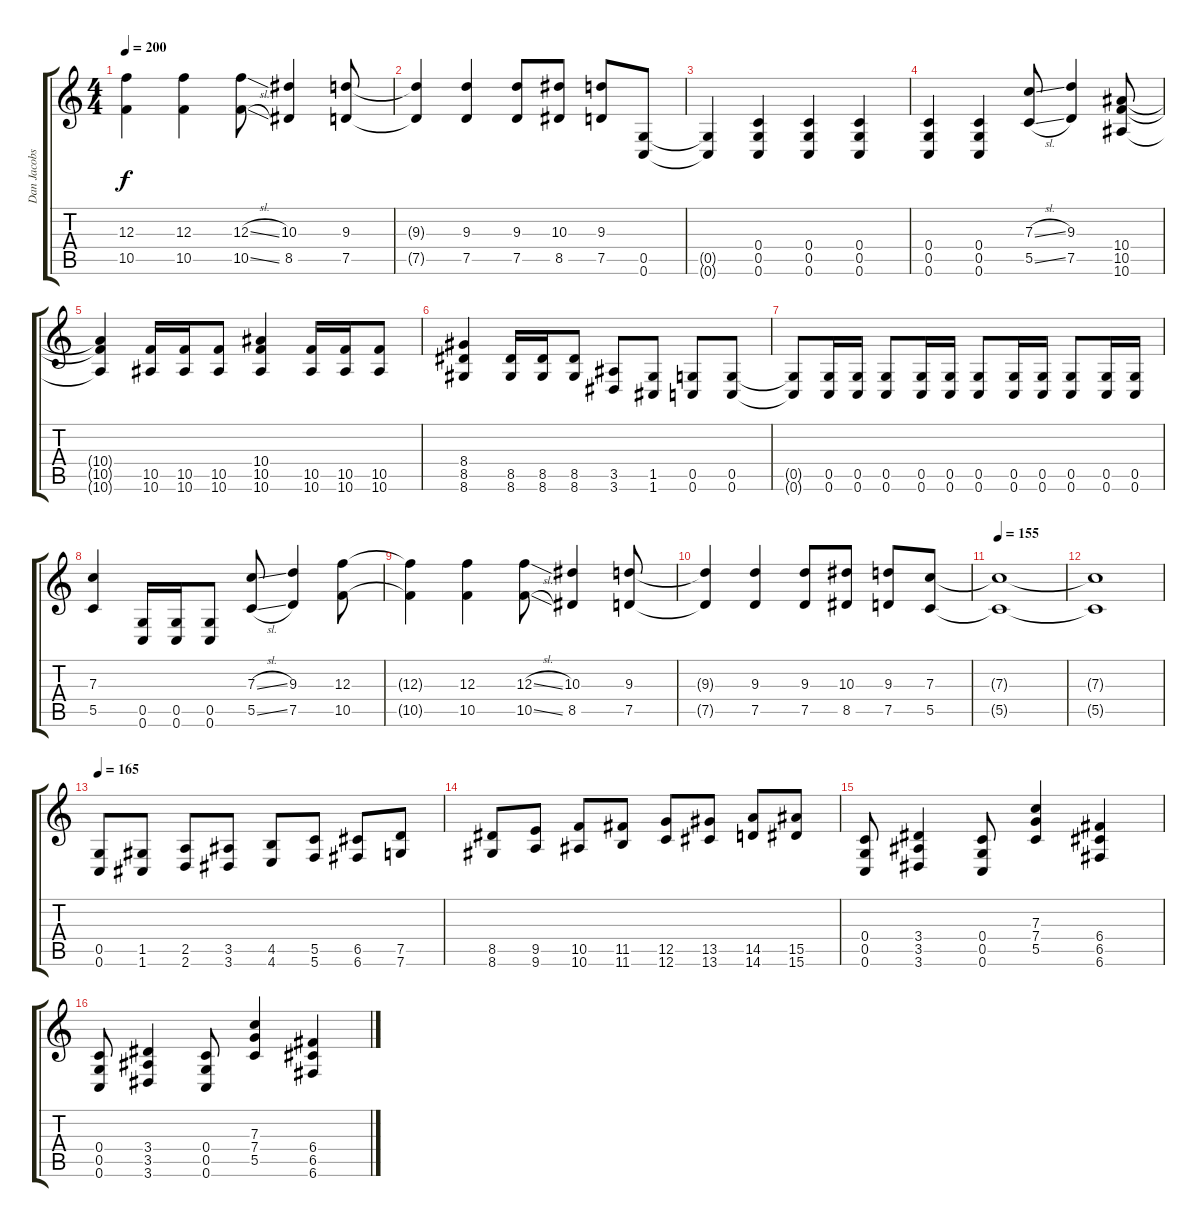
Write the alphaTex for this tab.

\track ("Dan Jacobs" "Dan Jacobs") {instrument distortionguitar}
\staff {score tabs}
\tuning (D4 A3 F3 C3 G2 C2) {hide}
\ts (4 4)
\tempo 200
\clef g2
\ks c
(12.3{t} 10.5{t}).4{dy f} (12.3 10.5).4 (12.3{sl} 10.5{sl}).8 (10.3 8.5).4 (9.3 7.5).8 |
(9.3{t} 7.5{t}).4 (9.3 7.5).4 (9.3 7.5).8 (10.3 8.5).8 (9.3 7.5).8 (0.5 0.6).8 |
(0.5{t} 0.6{t}).4 (0.4 0.5 0.6).4 (0.4 0.5 0.6).4 (0.4 0.5 0.6).4 |
(0.4 0.5 0.6).4 (0.4 0.5 0.6).4 (7.3{sl} 5.5{sl}).8 (9.3 7.5).4 (10.4 10.5 10.6).8 |
(10.4{t} 10.5{t} 10.6{t}).4 (10.5 10.6).16 (10.5 10.6).16 (10.5 10.6).8 (10.4 10.5 10.6).4 (10.5 10.6).16 (10.5 10.6).16 (10.5 10.6).8 |
(8.4 8.5 8.6).4 (8.5 8.6).16 (8.5 8.6).16 (8.5 8.6).8 (3.5 3.6).8 (1.5 1.6).8 (0.5 0.6).8 (0.5 0.6).8 |
(0.5{t} 0.6{t}).8 (0.5 0.6).16 (0.5 0.6).16 (0.5 0.6).8 (0.5 0.6).16 (0.5 0.6).16 (0.5 0.6).8 (0.5 0.6).16 (0.5 0.6).16 (0.5 0.6).8 (0.5 0.6).16 (0.5 0.6).16 |
(7.3 5.5).4 (0.5 0.6).16 (0.5 0.6).16 (0.5 0.6).8 (7.3{sl} 5.5{sl}).8 (9.3 7.5).4 (12.3 10.5).8 |
(12.3{t} 10.5{t}).4 (12.3 10.5).4 (12.3{sl} 10.5{sl}).8 (10.3 8.5).4 (9.3 7.5).8 |
(9.3{t} 7.5{t}).4 (9.3 7.5).4 (9.3 7.5).8 (10.3 8.5).8 (9.3 7.5).8 (7.3 5.5).8 |
\tempo 155
(7.3{t} 5.5{t}).1 |
(7.3{t} 5.5{t}).1 |
\tempo 165
(0.5 0.6).8 (1.5 1.6).8 (2.5 2.6).8 (3.5 3.6).8 (4.5 4.6).8 (5.5 5.6).8 (6.5 6.6).8 (7.5 7.6).8 |
(8.5 8.6).8 (9.5 9.6).8 (10.5 10.6).8 (11.5 11.6).8 (12.5 12.6).8 (13.5 13.6).8 (14.5 14.6).8 (15.5 15.6).8 |
(0.4 0.5 0.6).8 (3.4 3.5 3.6).4 (0.4 0.5 0.6).8 (7.3 7.4 5.5).4 (6.4 6.5 6.6).4 |
(0.4 0.5 0.6).8 (3.4 3.5 3.6).4 (0.4 0.5 0.6).8 (7.3 7.4 5.5).4 (6.4 6.5 6.6).4
